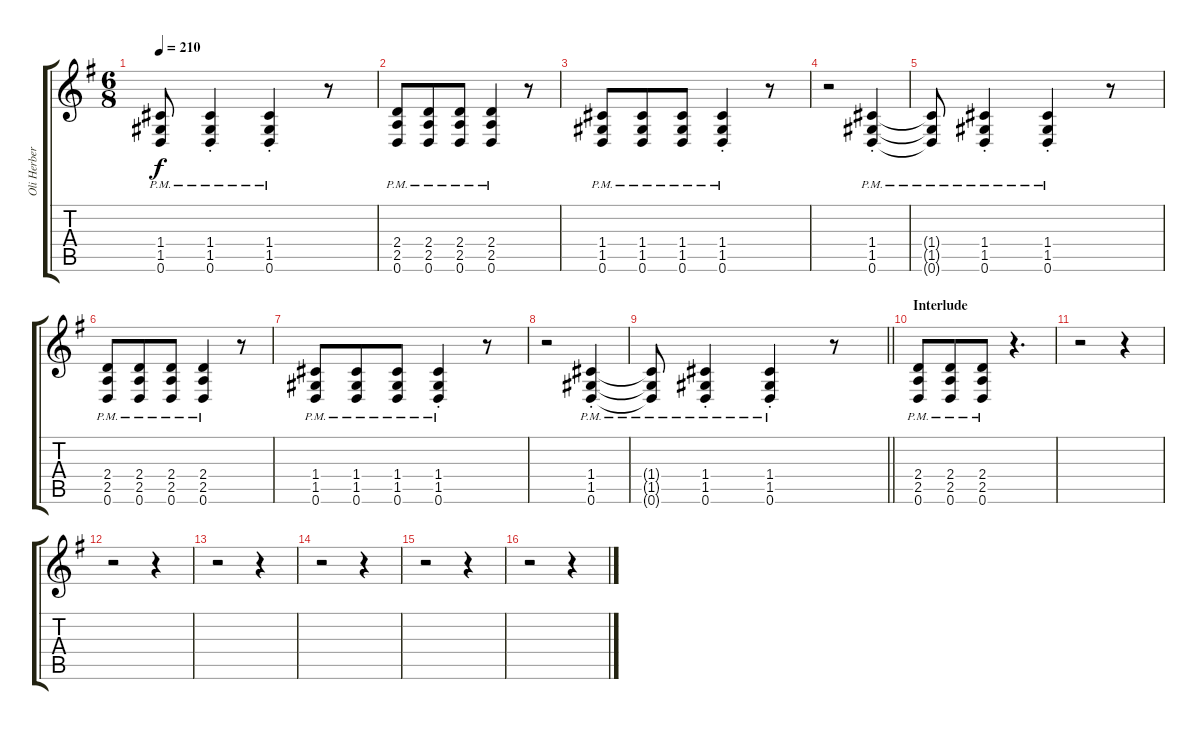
\track ("Oli Herbert" "Oli Herber") {instrument distortionguitar}
\staff {score tabs}
\tuning (D4 A3 F3 C3 G2 D2) {hide}
\ts (6 8)
\tempo 210
\clef g2
\ks g
(1.4{pm t} 1.5{pm t} 0.6{pm t}).8{dy f} (1.4{pm st} 1.5{pm st} 0.6{pm st}).4 (1.4{pm st} 1.5{pm st} 0.6{pm st}).4 r.8 |
(2.4{pm} 2.5{pm} 0.6{pm}).8 (2.4{pm} 2.5{pm} 0.6{pm}).8 (2.4{pm} 2.5{pm} 0.6{pm}).8 (2.4{pm} 2.5{pm} 0.6{pm}).4 r.8 |
(1.4{pm} 1.5{pm} 0.6{pm}).8 (1.4{pm} 1.5{pm} 0.6{pm}).8 (1.4{pm} 1.5{pm} 0.6{pm}).8 (1.4{pm st} 1.5{pm st} 0.6{pm st}).4 r.8 |
r.2 (1.4{pm st} 1.5{pm st} 0.6{pm st}).4 |
(1.4{pm t} 1.5{pm t} 0.6{pm t}).8 (1.4{pm st} 1.5{pm st} 0.6{pm st}).4 (1.4{pm st} 1.5{pm st} 0.6{pm st}).4 r.8 |
(2.4{pm} 2.5{pm} 0.6{pm}).8 (2.4{pm} 2.5{pm} 0.6{pm}).8 (2.4{pm} 2.5{pm} 0.6{pm}).8 (2.4{pm} 2.5{pm} 0.6{pm}).4 r.8 |
(1.4{pm} 1.5{pm} 0.6{pm}).8 (1.4{pm} 1.5{pm} 0.6{pm}).8 (1.4{pm} 1.5{pm} 0.6{pm}).8 (1.4{pm st} 1.5{pm st} 0.6{pm st}).4 r.8 |
r.2 (1.4{pm st} 1.5{pm st} 0.6{pm st}).4 |
\barLineRight lightlight
(1.4{pm t} 1.5{pm t} 0.6{pm t}).8 (1.4{pm st} 1.5{pm st} 0.6{pm st}).4 (1.4{pm st} 1.5{pm st} 0.6{pm st}).4 r.8 |
\section ("" "Interlude")
(2.4{pm} 2.5{pm} 0.6{pm}).8 (2.4{pm} 2.5{pm} 0.6{pm}).8 (2.4{pm} 2.5{pm} 0.6{pm}).8 r.4{d} |
r.2 r.4 |
r.2 r.4 |
r.2 r.4 |
r.2 r.4 |
r.2 r.4 |
r.2 r.4
